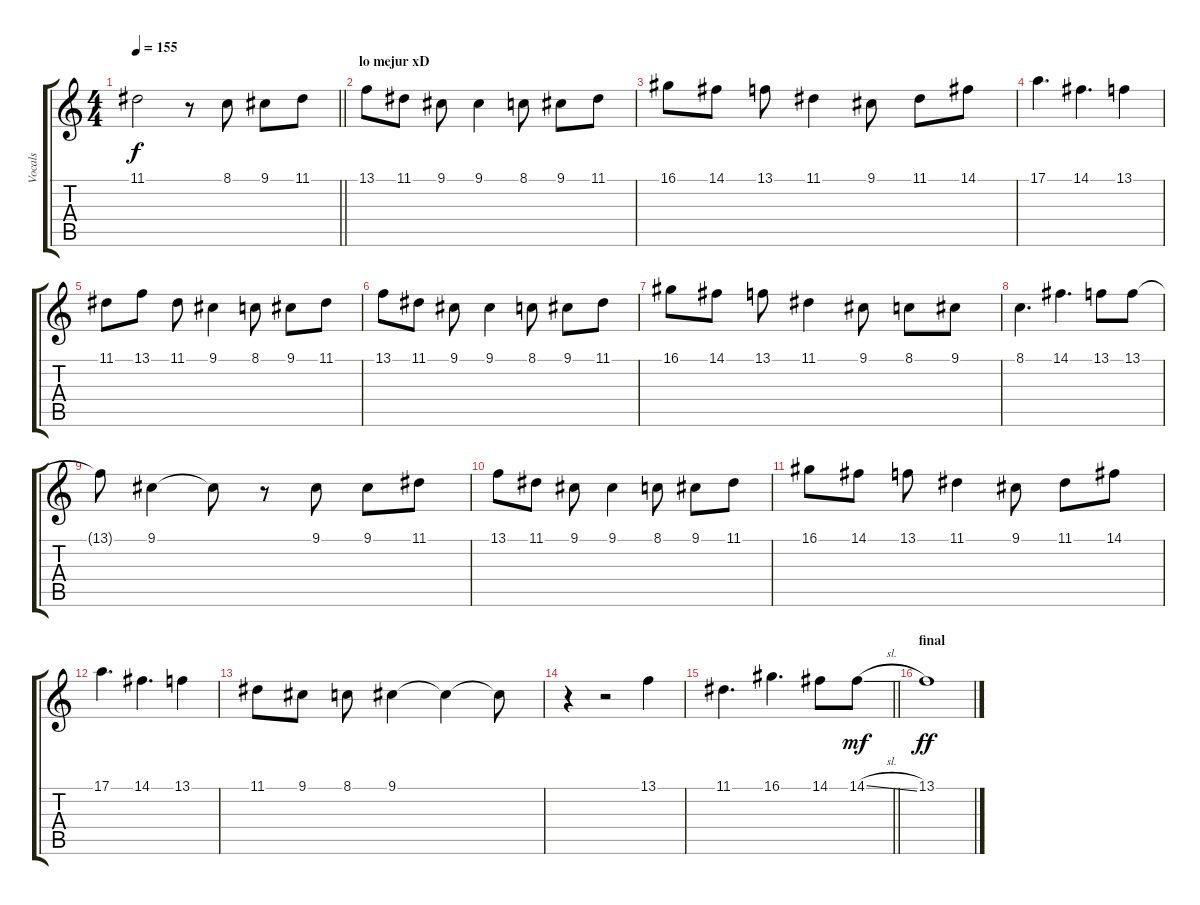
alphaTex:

\track ("Vocals " "Vocals ") {instrument voiceoohs}
\staff {score tabs}
\tuning (E4 B3 G3 D3 A2 E2) {hide}
\ts (4 4)
\tempo 155
\clef g2
\barLineRight lightlight
\ks c
11.1{t}.2{dy f} r.8 8.1.8 9.1.8 11.1.8 |
\section ("" "lo mejur xD")
13.1.8 11.1.8 9.1.8 9.1.4 8.1.8 9.1.8 11.1.8 |
16.1.8 14.1.8 13.1.8 11.1.4 9.1.8 11.1.8 14.1.8 |
17.1.4{d} 14.1.4{d} 13.1.4 |
11.1.8 13.1.8 11.1.8 9.1.4 8.1.8 9.1.8 11.1.8 |
13.1.8 11.1.8 9.1.8 9.1.4 8.1.8 9.1.8 11.1.8 |
16.1.8 14.1.8 13.1.8 11.1.4 9.1.8 8.1.8 9.1.8 |
8.1.4{d} 14.1.4{d} 13.1.8 13.1.8 |
13.1{t}.8 9.1.4 9.1{t}.8 r.8 9.1.8 9.1.8 11.1.8 |
13.1.8 11.1.8 9.1.8 9.1.4 8.1.8 9.1.8 11.1.8 |
16.1.8 14.1.8 13.1.8 11.1.4 9.1.8 11.1.8 14.1.8 |
17.1.4{d} 14.1.4{d} 13.1.4 |
11.1.8 9.1.8 8.1.8 9.1.4 9.1{t}.4 9.1{t}.8 |
r.4 r.2 13.1.4 |
\barLineRight lightlight
11.1.4{d} 16.1.4{d} 14.1.8 14.1{sl}.8{dy mf} |
\section ("" "final")
13.1.1{dy ff}
